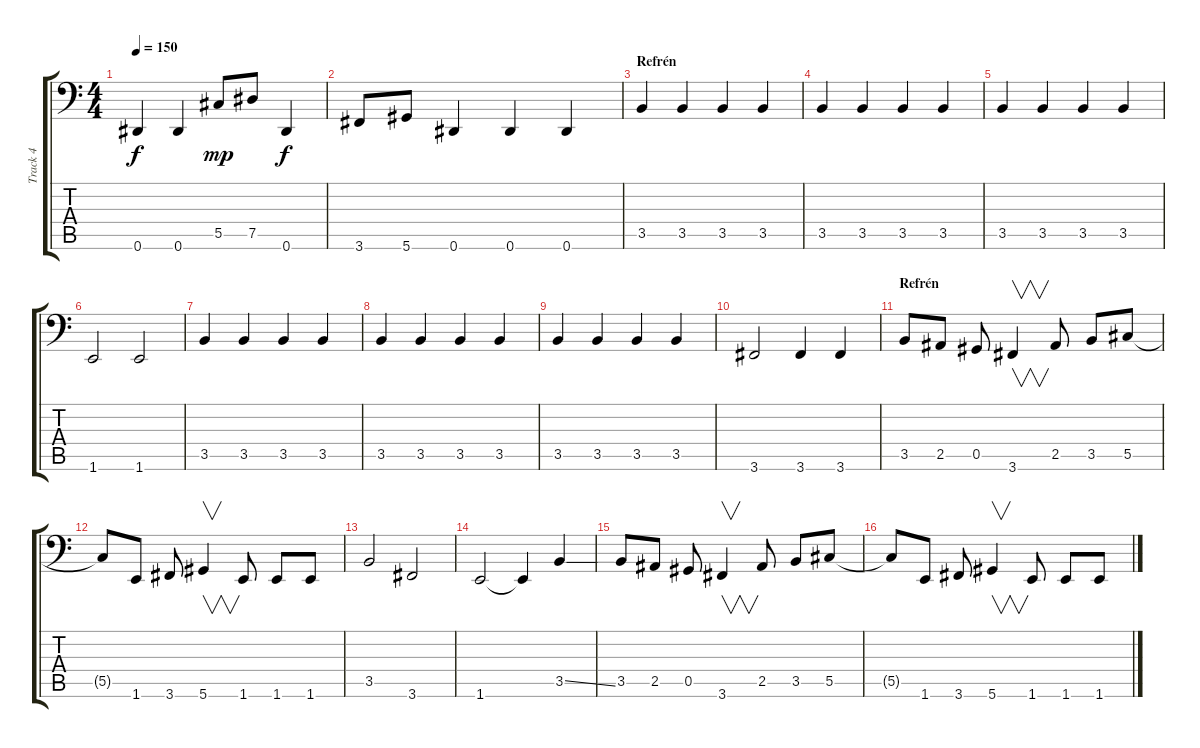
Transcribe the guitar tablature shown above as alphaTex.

\track ("Track 4" "Track 4") {instrument electricbasspick}
\staff {score tabs}
\tuning (Eb3 Bb2 Gb2 Db2 Ab1 Eb1) {hide}
\ts (4 4)
\tempo 150
\clef f4
\ks c
0.6.4{dy f} 0.6.4 5.5.8{dy mp} 7.5.8 0.6.4{dy f} |
3.6.8 5.6.8 0.6.4 0.6.4 0.6.4 |
\section ("" "Refrén")
3.5.4 3.5.4 3.5.4 3.5.4 |
3.5.4 3.5.4 3.5.4 3.5.4 |
3.5.4 3.5.4 3.5.4 3.5.4 |
1.6.2 1.6.2 |
3.5.4 3.5.4 3.5.4 3.5.4 |
3.5.4 3.5.4 3.5.4 3.5.4 |
3.5.4 3.5.4 3.5.4 3.5.4 |
3.6.2 3.6.4 3.6.4 |
\section ("" "Refrén")
3.5.8 2.5.8 0.5.8 3.6.4{v} 2.5.8 3.5.8 5.5.8 |
5.5{t}.8 1.6.8 3.6.8 5.6.4{v} 1.6.8 1.6.8 1.6.8 |
3.5.2 3.6.2 |
1.6.2 1.6{t}.4 3.5{ss}.4 |
3.5.8 2.5.8 0.5.8 3.6.4{v} 2.5.8 3.5.8 5.5.8 |
5.5{t}.8 1.6.8 3.6.8 5.6.4{v} 1.6.8 1.6.8 1.6.8
